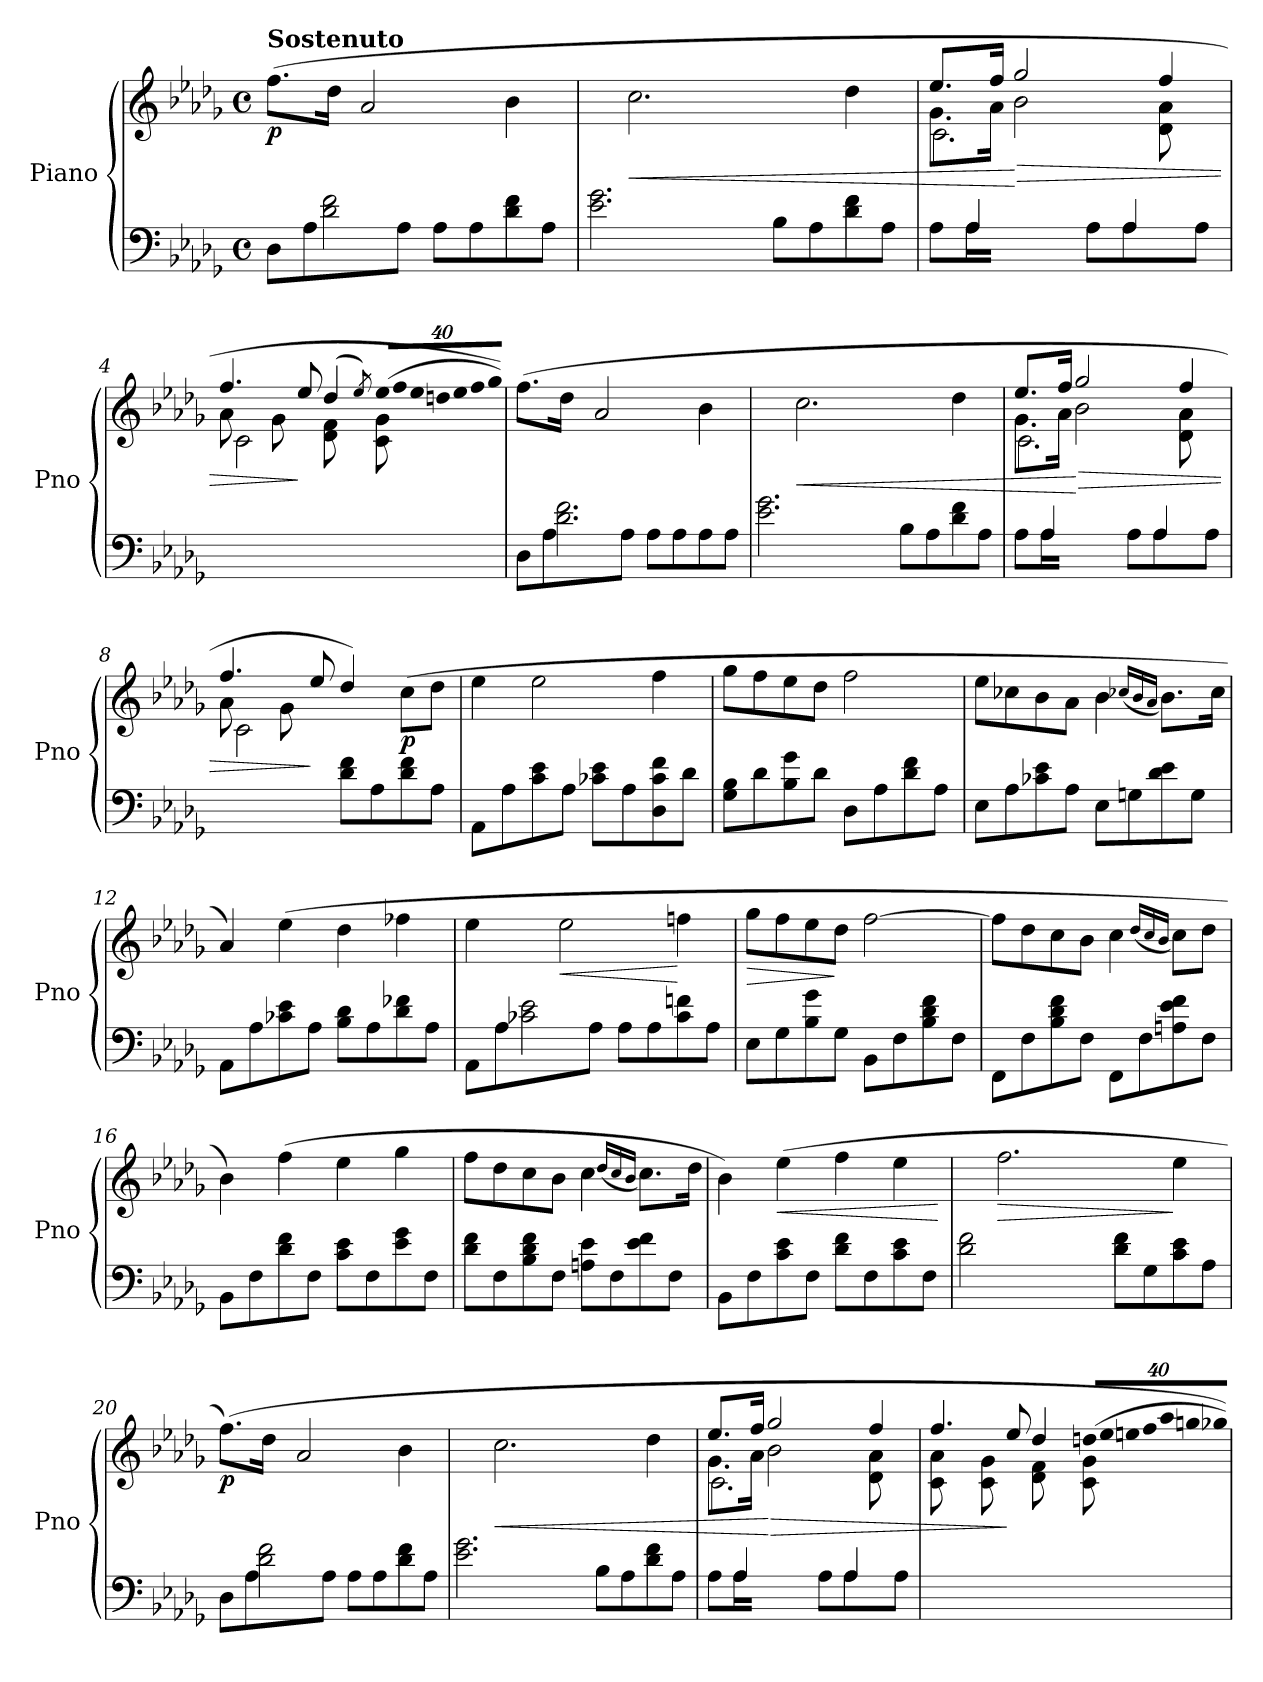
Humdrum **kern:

**kern	**kern	**dynam
*part1	*part1	*part1
*staff2	*staff1	*staff1/2
*I"Piano	*	*
*I'Pno	*	*
*clefF4	*clefG2	*
*k[b-e-a-d-g-]	*k[b-e-a-d-g-]	*
*M4/4	*M4/4	*
*met(c)	*met(c)	*
=1	=1	=1
*^	*	*
!	!	!LO:TX:a:B:t=Sostenuto	!
!	!	!	!LO:DY:b
8D-\L	4ryy	(>8.ff\L	p
8A-\	.	.	.
.	.	16dd-\Jk	.
8d-\yy 8f\yy	2d-\ 2f\	2a-/	.
8A-\J	.	.	.
8A-\L	.	.	.
8A-\	.	.	.
8d-\ 8f\	4d-\ 4f\	4b-\	.
8A-\J	.	.	.
=2	=2	=2	=2
!	!	!	!LO:HP:b
8e-\yy 8g-\yyL	2.e-\ 2.g-\	2.cc\	<
8A-\	.	.	.
8A-\	.	.	.
8A-\J	.	.	.
8B-\L	.	.	.
8A-\	.	.	.
8d-\ 8f\	4d-\ 4f\	4dd-\	.
8A-\J	.	.	.
=3	=3	=3	=3
*	*	*^	*
*	*	*	*^	*
*	*	*	*	*^	*
8A-\L	8ryy	8.ee-/L	8.g-\L	2.ryy	2.c\	.
16A-\L	4A-/	.	.	.	.	.
16A-\JJyy	.	16ff/Jk	16a-\Jk	.	.	.
!	!	!	!	!	!	!LO:HP:n=1:b
8A-\Lyy	.	2gg-/	2b-\	.	.	[ >
8A-\J	4ryy	.	.	.	.	.
8A-\L	.	.	.	.	.	.
8A-\	4A-/	.	.	.	.	.
8ryy	.	4ff/	4d-\ 4a-\	8d-\ 8a-\	4ryy	.
8A-\J	8ryy	.	.	8ryy	.	.
*v	*v	*	*	*	*	*
*	*	*	*v	*v	*
=4	=4	=4	=4	=4
8ryy	4.ff/	8a-\L	2c\	.
8A-\	.	8ryy	.	.
8ryy	.	8g-\	.	.
8A-\J	8ee-/	8ryy	.	]
8ryy	(4dd-/	8d-\ 8f\L	640%321ryy	.
8A-\	.	8ryy	.	.
.	8qee-/)	.	.	.
*	*Xbrackettup	*	*	*
!	!LO:N:vis=8	!	!	!
8ryy	(640%23ee-/L	8c\ 8g-\	.	.
!	!LO:N:vis=8	!	!	!
.	640%23ff/	.	.	.
!	!LO:N:vis=8	!	!	!
.	640%23ee-/	.	.	.
!	!LO:N:vis=8	!	!	!
.	640%23ddn/	.	.	.
8A-\J	.	640%81ryy	.	.
!	!LO:N:vis=8	!	!	!
.	640%23ee-/	.	.	.
!	!LO:N:vis=8	!	!	!
.	640%23ff/	.	.	.
!	!LO:N:vis=8	!	!	!
.	640%23gg-/J))	.	.	.
640ryy	.	.	.	.
*	*v	*v	*v	*
!!LO:LB:g=z
=5	=5	=5
*^	*	*
8D-\L	4ryy	(8.ff\L	.
8A-\	.	.	.
.	.	16dd-\Jk	.
8d-\yy 8f\yy	2.d-\ 2.f\	2a-/	.
8A-\J	.	.	.
8A-\L	.	.	.
8A-\	.	.	.
8A-\	.	4b-\	.
8A-\J	.	.	.
=6	=6	=6	=6
!	!	!	!LO:HP:b
8e-\yy 8g-\yyL	2.e-\ 2.g-\	2.cc\	<
8A-\	.	.	.
8A-\	.	.	.
8A-\J	.	.	.
8B-\L	.	.	.
8A-\	.	.	.
8d-\yy 8f\yy	4d-\ 4f\	4dd-\	.
8A-\J	.	.	.
=7	=7	=7	=7
*	*	*^	*
*	*	*	*^	*
*	*	*	*	*^	*
8A-\L	8ryy	8.ee-/L	8.g-\L	2.ryy	2.c\	.
16A-\L	4A-/	.	.	.	.	.
16A-\JJyy	.	16ff/Jk	16a-\Jk	.	.	.
!	!	!	!	!	!	!LO:HP:n=1:b
8A-\Lyy	.	2gg-/	2b-\	.	.	[ >
8A-\J	4ryy	.	.	.	.	.
8A-\L	.	.	.	.	.	.
8A-\	4A-/	.	.	.	.	.
8ryy	.	4ff/	4d-\ 4a-\	8d-\ 8a-\	4ryy	.
8A-\J	8ryy	.	.	8ryy	.	.
*v	*v	*	*	*	*	*
*	*	*	*v	*v	*
=8	=8	=8	=8	=8
8ryy	4.ff/	8a-\L	2c\	.
8A-\	.	8ryy	.	.
8ryy	.	8g-\	.	.
8A-\J	8ee-/	2ryy	.	]
8d-\ 8f\L	4dd-/)	.	2ryy	.
8A-\	.	.	.	.
!	!	!	!	!LO:DY:b
8d-\ 8f\	(8cc\L	.	.	p
8A-\J	8dd-\J	8ryy	.	.
*	*v	*v	*v	*
=9	=9	=9
8AA-\L	4ee-\	.
8A-\	.	.
8c\ 8e-\	2ee-\	.
8A-\J	.	.
8c-X\ 8e-\L	.	.
8A-\	.	.
8D-\ 8c-\ 8f\	4ff\	.
8d-\J	.	.
!!LO:LB:g=z
=10	=10	=10
8G-\ 8B-\L	8gg-\L	.
8d-\	8ff\	.
8B-\ 8g-\	8ee-\	.
8d-\J	8dd-\J	.
8D-\L	2ff\	.
8A-\	.	.
8d-\ 8f\	.	.
8A-\J	.	.
=11	=11	=11
8E-\L	8ee-\L	.
8A-\	8cc-X\	.
8c-X\ 8e-\	8b-\	.
8A-\J	8a-\J	.
8E-\L	4b-\	.
8Gn\	.	.
.	(16qcc-X/LL	.
.	16qb-/	.
.	16qa-/JJ	.
8d-\ 8e-\	8.b-\L)	.
8G\J	.	.
.	16cc-\Jk	.
=12	=12	=12
8AA-\L	4a-/)	.
8A-\	.	.
8c-X\ 8e-\	(4ee-\	.
8A-\J	.	.
8B-\ 8d-\L	4dd-\	.
8A-\	.	.
8d-\ 8f-X\	4ff-X\	.
8A-\J	.	.
=13	=13	=13
*^	*	*
8AA-\L	4ryy	4ee-\	.
8A-\	.	.	.
!	!	!	!LO:HP:b
8c-X\yy 8e-\yy	2c-\ 2e-\	2ee-\	<
8A-\J	.	.	.
8A-\L	.	.	.
8A-\	.	.	.
8c-\ 8fn\	4ryy	4ffn\	[
8A-\J	.	.	.
*v	*v	*	*
!!LO:LB:g=z
=14	=14	=14
!	!	!LO:HP:b
8E-\L	8gg-\L	>
8G-\	8ff\	.
8B-\ 8g-\	8ee-\	.
8G-\J	8dd-\J	]
8BB-\L	[2ff\	.
8F\	.	.
8B-\ 8d-\ 8f\	.	.
8F\J	.	.
=15	=15	=15
8FF\L	8ff\L]	.
8F\	8dd-\	.
8B-\ 8d-\ 8f\	8cc\	.
8F\J	8b-\J	.
8FF\L	4cc\	.
8F\	.	.
.	(16qdd-/LL	.
.	16qcc/	.
.	16qb-/JJ	.
8An\ 8e-\ 8f\	8cc\L)	.
8F\J	8dd-\J	.
=16	=16	=16
8BB-\L	4b-\)	.
8F\	.	.
8d-\ 8f\	(4ff\	.
8F\J	.	.
8c\ 8e-\L	4ee-\	.
8F\	.	.
8e-\ 8g-\	4gg-\	.
8F\J	.	.
=17	=17	=17
8d-\ 8f\L	8ff\L	.
8F\	8dd-\	.
8B-\ 8d-\ 8f\	8cc\	.
8F\J	8b-\J	.
8An\ 8e-\L	4cc\	.
8F\	.	.
.	(16qdd-/LL	.
.	16qcc/	.
.	16qb-/JJ	.
8e-\ 8f\	8.cc\L)	.
8F\J	.	.
.	16dd-\Jk	.
=18	=18	=18
8BB-\L	4b-\)	.
8F\	.	.
!	!	!LO:HP:b
8c\ 8e-\	(4ee-\	<
8F\J	.	.
8d-\ 8f\L	4ff\	.
8F\	.	.
8c\ 8e-\	4ee-\	.
8F\J	.	.
.	.	[
!!LO:LB:g=z
=19	=19	=19
*^	*	*
!	!	!	!LO:HP:b
8d-\yy 8f\yyL	2d-\ 2f\	2.ff\	>
8F\	.	.	.
8F\	.	.	.
8F\J	.	.	.
8d-\ 8f\L	4d-\ 4f\	.	.
8G-\	.	.	.
8c\ 8e-\	4c\ 4e-\	4ee-\	]
8A-\J	.	.	.
=20	=20	=20	=20
!	!	!	!LO:DY:b
8D-\L	4ryy	(8.ff\L)	p
8A-\	.	.	.
.	.	16dd-\Jk	.
8d-\yy 8f\yy	2d-\ 2f\	2a-/	.
8A-\J	.	.	.
8A-\L	.	.	.
8A-\	.	.	.
8d-\ 8f\	4d-\ 4f\	4b-\	.
8A-\J	.	.	.
=21	=21	=21	=21
!	!	!	!LO:HP:b
8e-\yy 8g-\yyL	2.e-\ 2.g-\	2.cc\	<
8A-\	.	.	.
8A-\	.	.	.
8A-\J	.	.	.
8B-\L	.	.	.
8A-\	.	.	.
8d-\ 8f\	4d-\ 4f\	4dd-\	.
8A-\J	.	.	.
=22	=22	=22	=22
*	*	*^	*
*	*	*	*^	*
*	*	*	*	*^	*
8A-\L	8ryy	8.ee-/L	8.g-\L	2.ryy	2.c\	.
16A-\L	4A-/	.	.	.	.	.
16A-\JJyy	.	16ff/Jk	16a-\Jk	.	.	.
!	!	!	!	!	!	!LO:HP:n=1:b
8A-\Lyy	.	2gg-/	2b-\	.	.	[ >
8A-\J	4ryy	.	.	.	.	.
8A-\L	.	.	.	.	.	.
8A-\	4A-/	.	.	.	.	.
8ryy	.	4ff/	4d-\ 4a-\	8d-\ 8a-\	4ryy	.
8A-\J	8ryy	.	.	8ryy	.	.
*v	*v	*	*	*	*	*
*	*	*v	*v	*v	*
!!LO:PB:g=z
=23	=23	=23	=23
8ryy	4.ff/	8c\ 8a-\L	.
8A-\	.	8ryy	.
8ryy	.	8c\ 8g-\	.
8A-\J	8ee-/	8ryy	]
8ryy	4dd-/	8d-\ 8f\L	.
8A-\	.	8ryy	.
!	!LO:N:vis=8	!	!
8ryy	(640%23ddn/L	8c\ 8g-\	.
!	!LO:N:vis=8	!	!
.	640%23ee-/	.	.
!	!LO:N:vis=8	!	!
.	640%23een/	.	.
!	!LO:N:vis=8	!	!
.	640%23ff/	.	.
8A-\J	.	640%81ryy	.
!	!LO:N:vis=8	!	!
.	640%23aa-/	.	.
!	!LO:N:vis=8	!	!
.	640%23ggn/	.	.
!	!LO:N:vis=8	!	!
.	640%23gg-X/J))	.	.
640ryy	.	.	.
*	*v	*v	*
=	=	=
*-	*-	*-
